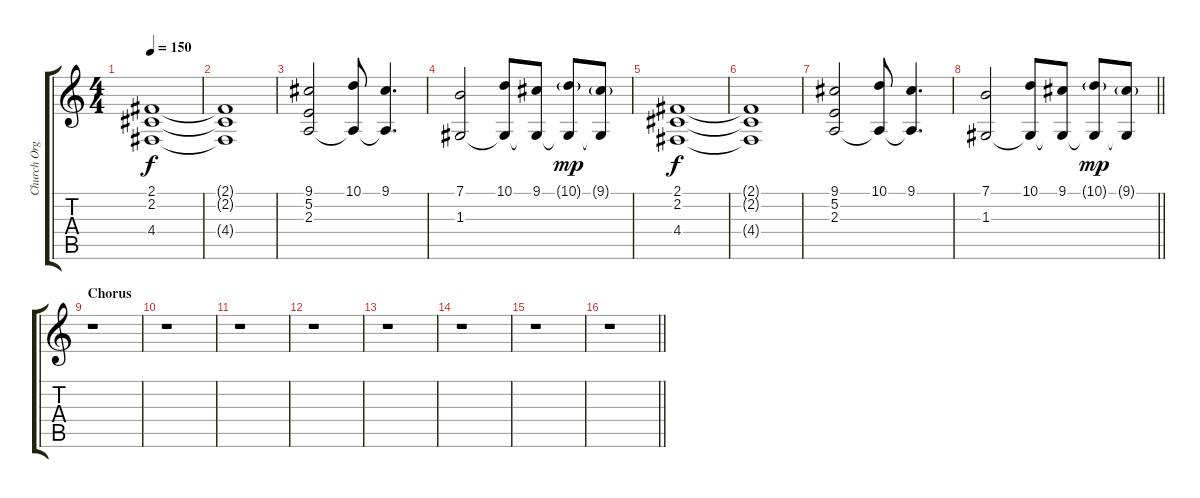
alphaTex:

\track ("Church Organ" "Church Org") {instrument churchorgan}
\staff {score tabs}
\tuning (E4 B3 G3 D3 A2 E2) {hide}
\ts (4 4)
\tempo 150
\clef g2
\ks c
(2.1 2.2 4.4).1{dy f} |
(2.1{t} 2.2{t} 4.4{t}).1 |
(9.1 5.2 2.3).2 (10.1 2.3{t}).8 (9.1 2.3{t}).4{d} |
(7.1 1.3).2 (10.1 1.3{t}).8 (9.1 1.3{t}).8 (10.1{g} 1.3{t}).8{dy mp} (9.1{g} 1.3{t}).8 |
(2.1 2.2 4.4).1{dy f} |
(2.1{t} 2.2{t} 4.4{t}).1 |
(9.1 5.2 2.3).2 (10.1 2.3{t}).8 (9.1 2.3{t}).4{d} |
\barLineRight lightlight
(7.1 1.3).2 (10.1 1.3{t}).8 (9.1 1.3{t}).8 (10.1{g} 1.3{t}).8{dy mp} (9.1{g} 1.3{t}).8 |
\section ("" "Chorus")
r.1 |
r.1 |
r.1 |
r.1 |
r.1 |
r.1 |
r.1 |
\barLineRight lightlight
r.1
